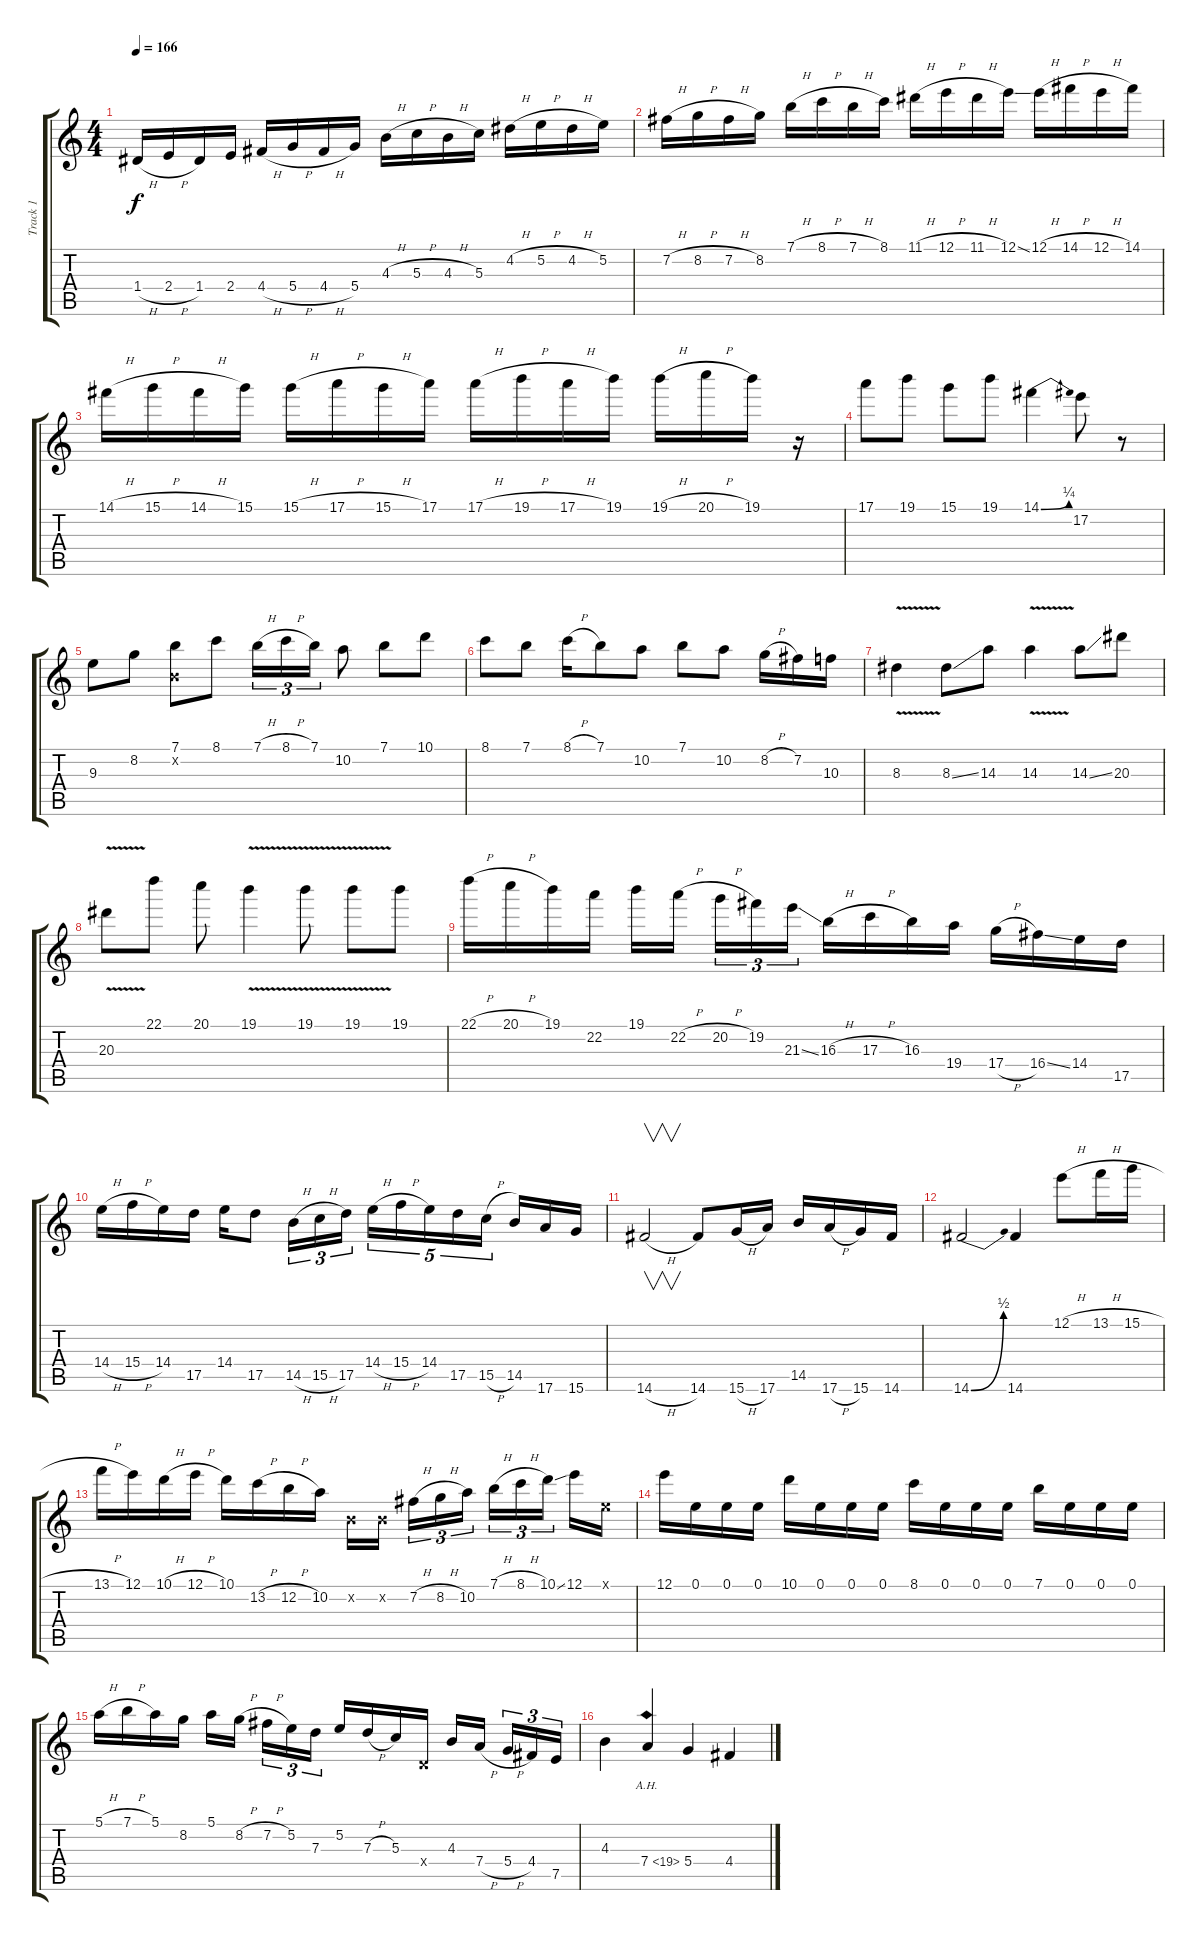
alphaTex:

\track ("Track 1" "Track 1") {instrument distortionguitar}
\staff {score tabs}
\tuning (E4 B3 G3 D3 A2 E2) {hide}
\ts (4 4)
\tempo 166
\clef g2
\ks c
1.4{h}.16{dy f} 2.4{h}.16 1.4.16 2.4.16 4.4{h}.16 5.4{h}.16 4.4{h}.16 5.4.16 4.3{h}.16 5.3{h}.16 4.3{h}.16 5.3.16 4.2{h}.16 5.2{h}.16 4.2{h}.16 5.2.16 |
7.2{h}.16 8.2{h}.16 7.2{h}.16 8.2.16 7.1{h}.16 8.1{h}.16 7.1{h}.16 8.1.16 11.1{h}.16 12.1{h}.16 11.1{h}.16 12.1{ss}.16 12.1{h}.16 14.1{h}.16 12.1{h}.16 14.1.16 |
14.1{h}.16 15.1{h}.16 14.1{h}.16 15.1.16 15.1{h}.16 17.1{h}.16 15.1{h}.16 17.1.16 17.1{h}.16 19.1{h}.16 17.1{h}.16 19.1.16 19.1{h}.16 20.1{h}.16 19.1.16 r.16 |
17.1.8 19.1.8 15.1.8 19.1.8 14.1{be (bend 0 0 60 1)}.4 17.2.8 r.8 |
9.3.8 8.2.8 (7.1 0.2{x}).8 8.1.8 7.1{h}.16{tu (3 2)} 8.1{h}.16{tu (3 2)} 7.1.16{tu (3 2)} 10.2.8 7.1.8 10.1.8 |
8.1.8 7.1.8 8.1{h}.16 7.1.8 10.2.8 7.1.8 10.2.8 8.2{h}.16 7.2.16 10.3.16 |
8.3{v}.4 8.3{ss}.8 14.3.8 14.3{v}.4 14.3{ss}.8 20.3.8 |
20.3{v}.8 22.1.8 20.1.8 19.1{v}.4 19.1{v}.8 19.1{v}.8 19.1.8 |
22.1{h}.16 20.1{h}.16 19.1.16 22.2.16 19.1.16 22.2{h}.16{beam splitsecondary} 20.2{h}.16{tu (3 2)} 19.2.16{tu (3 2)} 21.3{ss}.16{tu (3 2)} 16.3{h}.16 17.3{h}.16 16.3.16 19.4.16 17.4{h}.16 16.4{ss}.16 14.4.16 17.5.16 |
14.4{h}.16 15.4{h}.16 14.4.16 17.5.16 14.4.16 17.5.8 14.5{h}.16{tu (3 2)} 15.5{h}.16{tu (3 2)} 17.5.16{tu (3 2) beam splitsecondary} 14.4{h}.16{tu (5 4)} 15.4{h}.16{tu (5 4)} 14.4.16{tu (5 4)} 17.5.16{tu (5 4)} 15.5{h}.16{tu (5 4) beam splitsecondary} 14.5.16 17.6.16 15.6.16 |
14.6{h}.2{v} 14.6.8 15.6{h}.16 17.6.16 14.5.16 17.6{h}.16 15.6.16 14.6.16 |
14.6{be (bend 0 0 60 2)}.2 14.6.4 12.1{h}.8 13.1{h}.16 15.1{h}.16 |
13.1{h}.16 12.1.16 10.1{h}.16 12.1{h}.16 10.1.16 13.2{h}.16 12.2{h}.16 10.2.16 0.2{x}.16 0.2{x}.16{beam splitsecondary} 7.2{h}.16{tu (3 2)} 8.2{h}.16{tu (3 2)} 10.2.16{tu (3 2)} 7.1{h}.16{tu (3 2)} 8.1{h}.16{tu (3 2)} 10.1{ss}.16{tu (3 2) beam splitsecondary} 12.1.16 0.1{x}.16 |
12.1.16 0.1.16 0.1.16 0.1.16 10.1.16 0.1.16 0.1.16 0.1.16 8.1.16 0.1.16 0.1.16 0.1.16 7.1.16 0.1.16 0.1.16 0.1.16 |
5.1{h}.16 7.1{h}.16 5.1.16 8.2.16 5.1.16 8.2{h}.16{beam splitsecondary} 7.2{h}.16{tu (3 2)} 5.2.16{tu (3 2)} 7.3.16{tu (3 2)} 5.2.16 7.3{h}.16 5.3.16 0.4{x}.16 4.3.16 7.4{h}.16{beam splitsecondary} 5.4{h}.16{tu (3 2)} 4.4.16{tu (3 2)} 7.5.16{tu (3 2)} |
4.3.4 7.4{ah 12}.4 5.4.4 4.4.4
